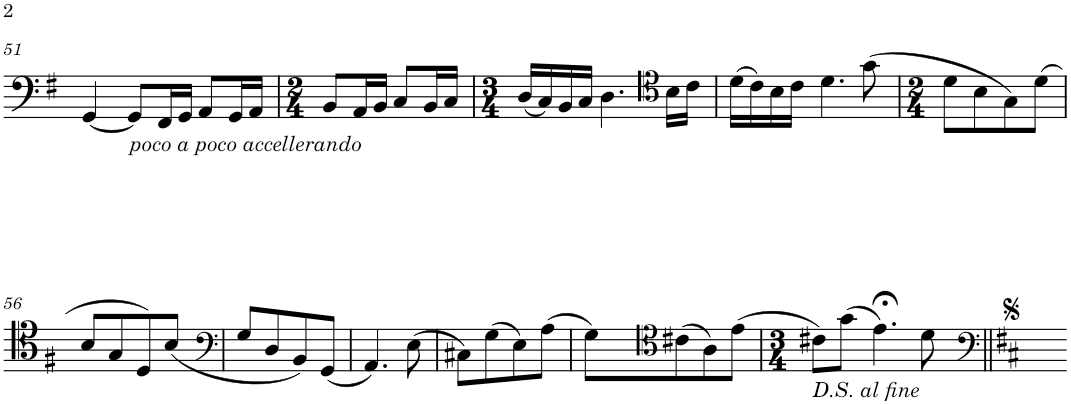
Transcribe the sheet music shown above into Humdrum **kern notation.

**kern
*part1
*staff1
*I"Trombone
*I'Tbn.
!!LO:PB:g=z
*clefF4
*k[f#]
*M3/4
=51
[4GG/
!LO:TX:b:i:t=poco a poco accellerando
8GG/L]
16FF#/L
16GG/JJ
8AA/L
16GG/L
16AA/JJ
=52
*M2/4
8BB/L
16AA/L
16BB/JJ
8C/L
16BB/L
16C/JJ
=53
*M3/4
(16D/LL
16C/)
16BB/
16C/JJ
4.D\
*clefC4
16B\LL
16c\JJ
=54
(16d\LL
16c\)
16B\
16c\JJ
4.d\
(8g\
=55
*M2/4
8d\L
8B\
8G\)
(8d\J
!!LO:LB:g=z
=56
8B/L
8G/
8D/)
(8B/J
=57
*clefF4
8G/L
8D/
8BB/)
(8GG/J
=58
4.AA/)
(8E\
=59
8C#X\L)
(8G\
8E\)
(8A\J
=60
8G\L)
*clefC4
(8c#X\
8A\)
(8e\J
=61
*M3/4
8c#X\L)
(8g\J
4.e;<\)
8d\
=62||
*clefF4
*k[f#c#]
2.ryy
=-
*-
